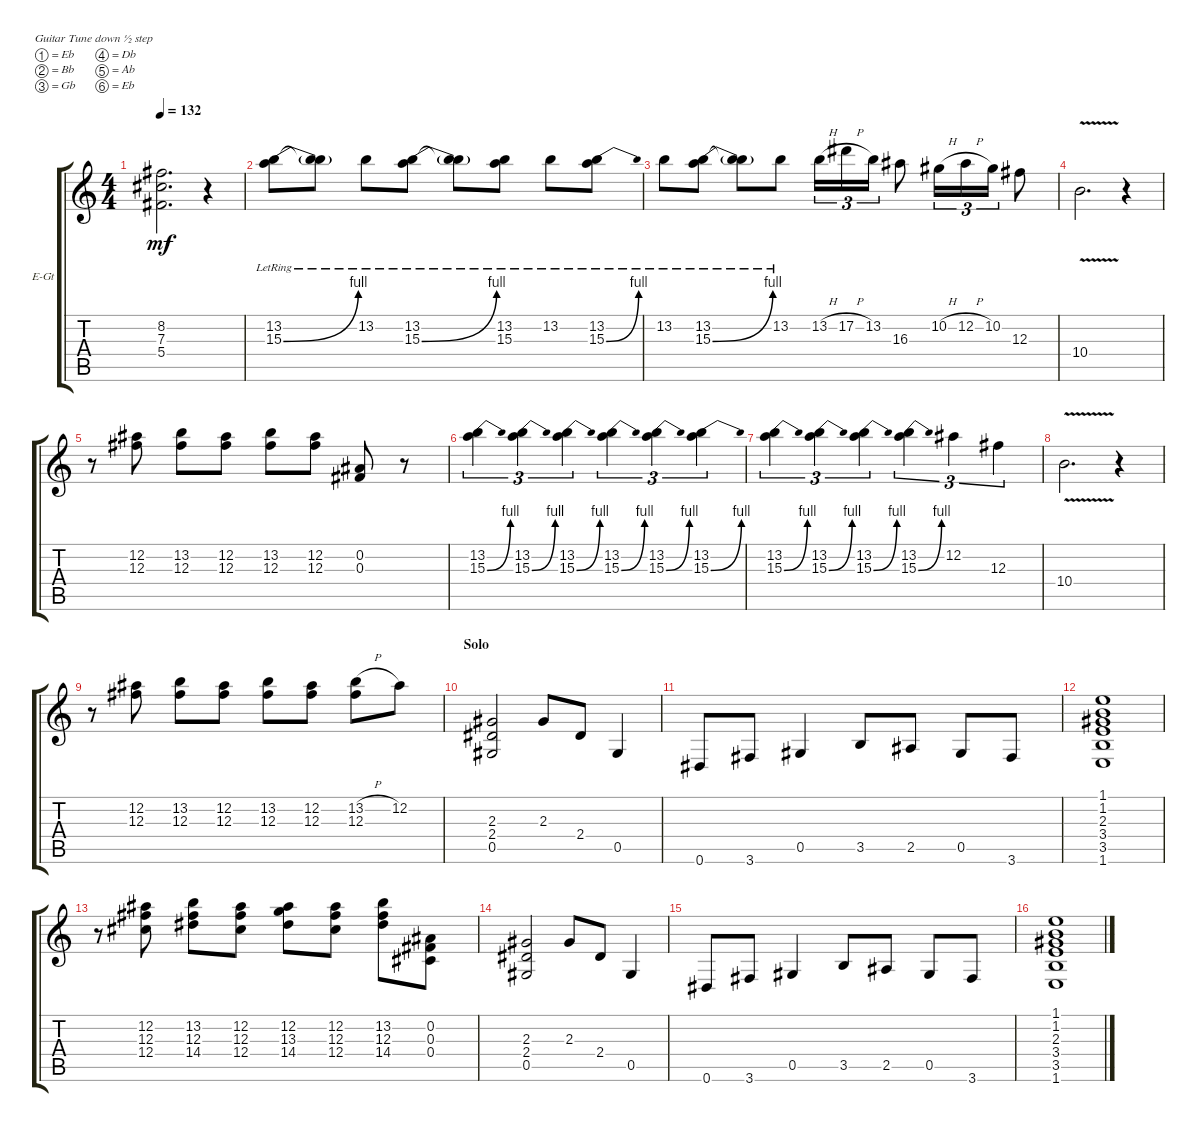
\defaultSystemsLayout 4
\bracketExtendMode groupsimilarinstruments
\firstSystemTrackNameOrientation horizontal
\otherSystemsTrackNameOrientation horizontal
\track ("ACE FREHLEY" "E-Gt") {solo instrument distortionguitar}
\staff {score tabs}
\tuning (Eb4 Bb3 Gb3 Db3 Ab2 Eb2)
\ts (4 4)
\tempo 132
\clef g2
\ks aminor
(5.4 7.3 8.2).2{d dy mf} r.4 |
(13.2{lr} 15.3{be (bend 0 0 15 4)}).8 (15.3{t} 13.2{lr t}).8 13.2{lr}.8 (13.2{lr} 15.3{be (bend 0 0 15 4)}).8 (13.2{lr t} 15.3{t}).8 (15.3 13.2{lr}).8 13.2{lr}.8 (13.2{lr} 15.3{be (bend 0 0 15 4)}).8 |
13.2{lr}.8 (13.2{lr} 15.3{be (bend 0 0 15 4)}).8 (13.2{lr t} 15.3{t}).8 13.2{lr}.8 13.2{h}.16{tu (3 2)} 17.2{h}.16{tu (3 2)} 13.2.16{tu (3 2)} 16.3.8 10.2{h}.16{tu (3 2)} 12.2{h}.16{tu (3 2)} 10.2.16{tu (3 2)} 12.3.8 |
10.4{v}.2{d} r.4 |
r.8 (12.2 12.3).8 (12.3 13.2).8 (12.2 12.3).8 (12.3 13.2).8 (12.2 12.3).8 (0.2 0.3).8 r.8 |
(13.2 15.3{be (bend 0 0 15 4)}).4{tu (3 2)} (13.2 15.3{be (bend 0 0 15 4)}).4{tu (3 2)} (13.2 15.3{be (bend 0 0 15 4)}).4{tu (3 2)} (13.2 15.3{be (bend 0 0 15 4)}).4{tu (3 2)} (13.2 15.3{be (bend 0 0 15 4)}).4{tu (3 2)} (13.2 15.3{be (bend 0 0 15 4)}).4{tu (3 2)} |
(13.2 15.3{be (bend 0 0 15 4)}).4{tu (3 2)} (13.2 15.3{be (bend 0 0 15 4)}).4{tu (3 2)} (13.2 15.3{be (bend 0 0 15 4)}).4{tu (3 2)} (15.3{be (bend 0 0 15 4)} 13.2).4{tu (3 2)} 12.2.4{tu (3 2)} 12.3.4{tu (3 2)} |
10.4{v}.2{d} r.4 |
r.8 (12.2 12.3).8 (12.3 13.2).8 (12.2 12.3).8 (12.3 13.2).8 (12.2 12.3).8 (12.3 13.2{h}).8 12.2.8 |
\section ("" "Solo")
(0.5 2.4 2.3).2 2.3.8 2.4.8 0.5.4 |
0.6.8 3.6.8 0.5.4 3.5.8 2.5.8 0.5.8 3.6.8 |
(3.5 3.4 2.3 1.6 1.2 1.1).1 |
r.8 (12.2 12.3 12.4).8 (14.4 12.3 13.2).8 (12.2 12.3 12.4).8 (14.4 13.3 12.2).8 (12.2 12.3 12.4).8 (14.4 12.3 13.2).8 (0.2 0.3 0.4).8 |
(0.5 2.4 2.3).2 2.3.8 2.4.8 0.5.4 |
0.6.8 3.6.8 0.5.4 3.5.8 2.5.8 0.5.8 3.6.8 |
(3.5 3.4 2.3 1.6 1.2 1.1).1
